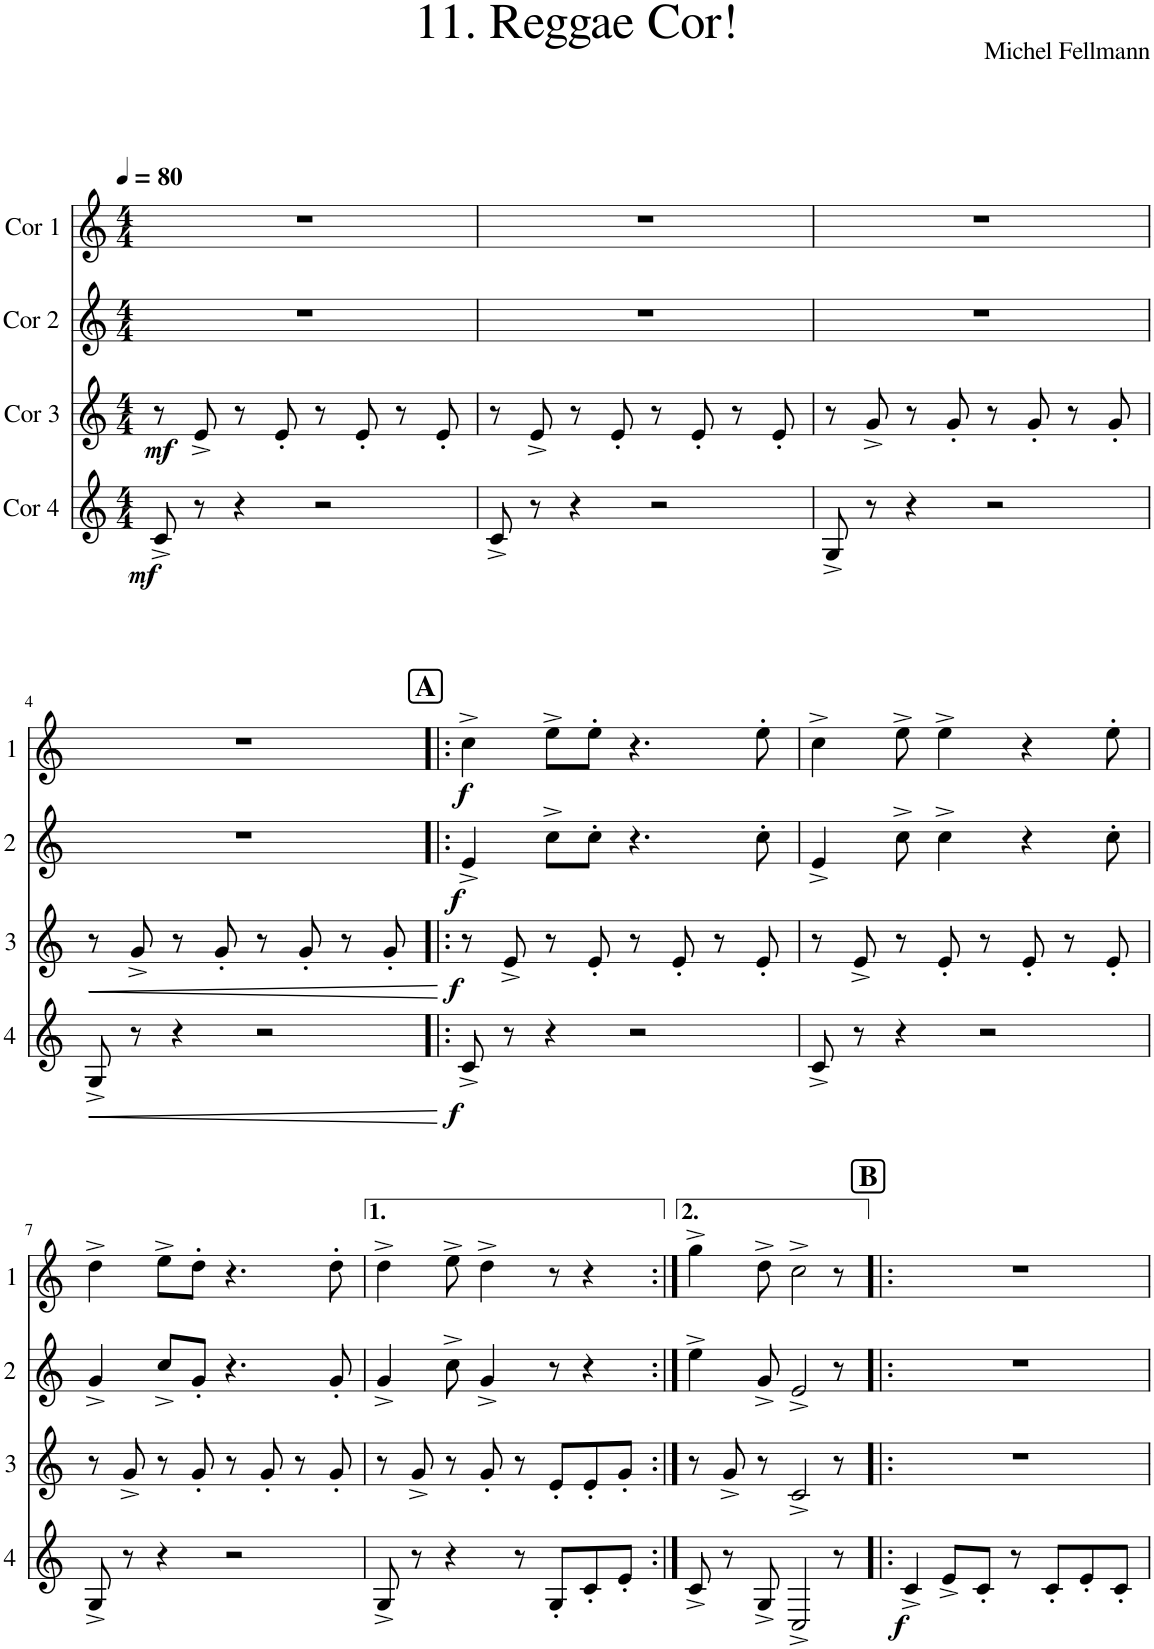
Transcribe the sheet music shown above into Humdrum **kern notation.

**kern	**dynam	**kern	**dynam	**kern	**dynam	**kern	**dynam
*part4	*part4	*part3	*part3	*part2	*part2	*part1	*part1
*staff4	*staff4	*staff3	*staff3	*staff2	*staff2	*staff1	*staff1
*I"Cor 4	*	*I"Cor 3	*	*I"Cor 2	*	*I"Cor 1	*
*clefG2	*	*clefG2	*	*clefG2	*	*clefG2	*
*Trd4c7	*	*Trd4c7	*	*Trd4c7	*	*Trd4c7	*
*k[]	*	*k[]	*	*k[]	*	*k[]	*
*M4/4	*	*M4/4	*	*M4/4	*	*M4/4	*
*MM80	*	*MM80	*	*MM80	*	*MM80	*
=1	=1	=1	=1	=1	=1	=1	=1
!	!LO:DY:b	!	!LO:DY:b	!	!	!	!
8c^/	mf	8r	mf	1r	.	1r	.
8r	.	8e^/	.	.	.	.	.
4r	.	8r	.	.	.	.	.
.	.	8e'/	.	.	.	.	.
2r	.	8r	.	.	.	.	.
.	.	8e'/	.	.	.	.	.
.	.	8r	.	.	.	.	.
.	.	8e'/	.	.	.	.	.
=2	=2	=2	=2	=2	=2	=2	=2
8c^/	.	8r	.	1r	.	1r	.
8r	.	8e^/	.	.	.	.	.
4r	.	8r	.	.	.	.	.
.	.	8e'/	.	.	.	.	.
2r	.	8r	.	.	.	.	.
.	.	8e'/	.	.	.	.	.
.	.	8r	.	.	.	.	.
.	.	8e'/	.	.	.	.	.
=3	=3	=3	=3	=3	=3	=3	=3
8G^/	.	8r	.	1r	.	1r	.
8r	.	8g^/	.	.	.	.	.
4r	.	8r	.	.	.	.	.
.	.	8g'/	.	.	.	.	.
2r	.	8r	.	.	.	.	.
.	.	8g'/	.	.	.	.	.
.	.	8r	.	.	.	.	.
.	.	8g'/	.	.	.	.	.
!!LO:LB:g=z
=4	=4	=4	=4	=4	=4	=4	=4
!	!LO:HP:b	!	!LO:HP:b	!	!	!	!
8G^/	<	8r	<	1r	.	1r	.
8r	.	8g^/	.	.	.	.	.
4r	.	8r	.	.	.	.	.
.	.	8g'/	.	.	.	.	.
2r	.	8r	.	.	.	.	.
.	.	8g'/	.	.	.	.	.
.	.	8r	.	.	.	.	.
.	.	8g'/	.	.	.	.	.
.	[	.	[	.	.	.	.
!!LO:REH:place=s1:a:B:cj:fs=14:t=A
=5!|:	=5!|:	=5!|:	=5!|:	=5!|:	=5!|:	=5!|:	=5!|:
!	!LO:DY:b	!	!LO:DY:b	!	!LO:DY:b	!	!LO:DY:b
8c^/	f	8r	f	4e^/	f	4cc^\	f
8r	.	8e^/	.	.	.	.	.
4r	.	8r	.	8cc^\L	.	8ee^\L	.
.	.	8e'/	.	8cc'\J	.	8ee'\J	.
2r	.	8r	.	4.r	.	4.r	.
.	.	8e'/	.	.	.	.	.
.	.	8r	.	.	.	.	.
.	.	8e'/	.	8cc'\	.	8ee'\	.
=6	=6	=6	=6	=6	=6	=6	=6
8c^/	.	8r	.	4e^/	.	4cc^\	.
8r	.	8e^/	.	.	.	.	.
4r	.	8r	.	8cc^\	.	8ee^\	.
.	.	8e'/	.	4cc^\	.	4ee^\	.
2r	.	8r	.	.	.	.	.
.	.	8e'/	.	4r	.	4r	.
.	.	8r	.	.	.	.	.
.	.	8e'/	.	8cc'\	.	8ee'\	.
!!LO:LB:g=z
=7	=7	=7	=7	=7	=7	=7	=7
8G^/	.	8r	.	4g^/	.	4dd^\	.
8r	.	8g^/	.	.	.	.	.
4r	.	8r	.	8cc^/L	.	8ee^\L	.
.	.	8g'/	.	8g'/J	.	8dd'\J	.
2r	.	8r	.	4.r	.	4.r	.
.	.	8g'/	.	.	.	.	.
.	.	8r	.	.	.	.	.
.	.	8g'/	.	8g'/	.	8dd'\	.
=8	=8	=8	=8	=8	=8	=8	=8
8G^/	.	8r	.	4g^/	.	4dd^\	.
8r	.	8g^/	.	.	.	.	.
4r	.	8r	.	8cc^\	.	8ee^\	.
.	.	8g'/	.	4g^/	.	4dd^\	.
8r	.	8r	.	.	.	.	.
8G'/L	.	8e'/L	.	8r	.	8r	.
8c'/	.	8e'/	.	4r	.	4r	.
8e'/J	.	8g'/J	.	.	.	.	.
=9:|!	=9:|!	=9:|!	=9:|!	=9:|!	=9:|!	=9:|!	=9:|!
8c^/	.	8r	.	4ee^\	.	4gg^\	.
8r	.	8g^/	.	.	.	.	.
8G^/	.	8r	.	8g^/	.	8dd^\	.
2C^/	.	2c^/	.	2e^/	.	2cc^\	.
8r	.	8r	.	8r	.	8r	.
!!LO:REH:place=s1:a:B:cj:fs=14:t=B
=10!|:	=10!|:	=10!|:	=10!|:	=10!|:	=10!|:	=10!|:	=10!|:
!	!LO:DY:b	!	!	!	!	!	!
4c^/	f	1r	.	1r	.	1r	.
8e^/L	.	.	.	.	.	.	.
8c'/J	.	.	.	.	.	.	.
8r	.	.	.	.	.	.	.
8c'/L	.	.	.	.	.	.	.
8e'/	.	.	.	.	.	.	.
8c'/J	.	.	.	.	.	.	.
=	=	=	=	=	=	=	=
*-	*-	*-	*-	*-	*-	*-	*-
